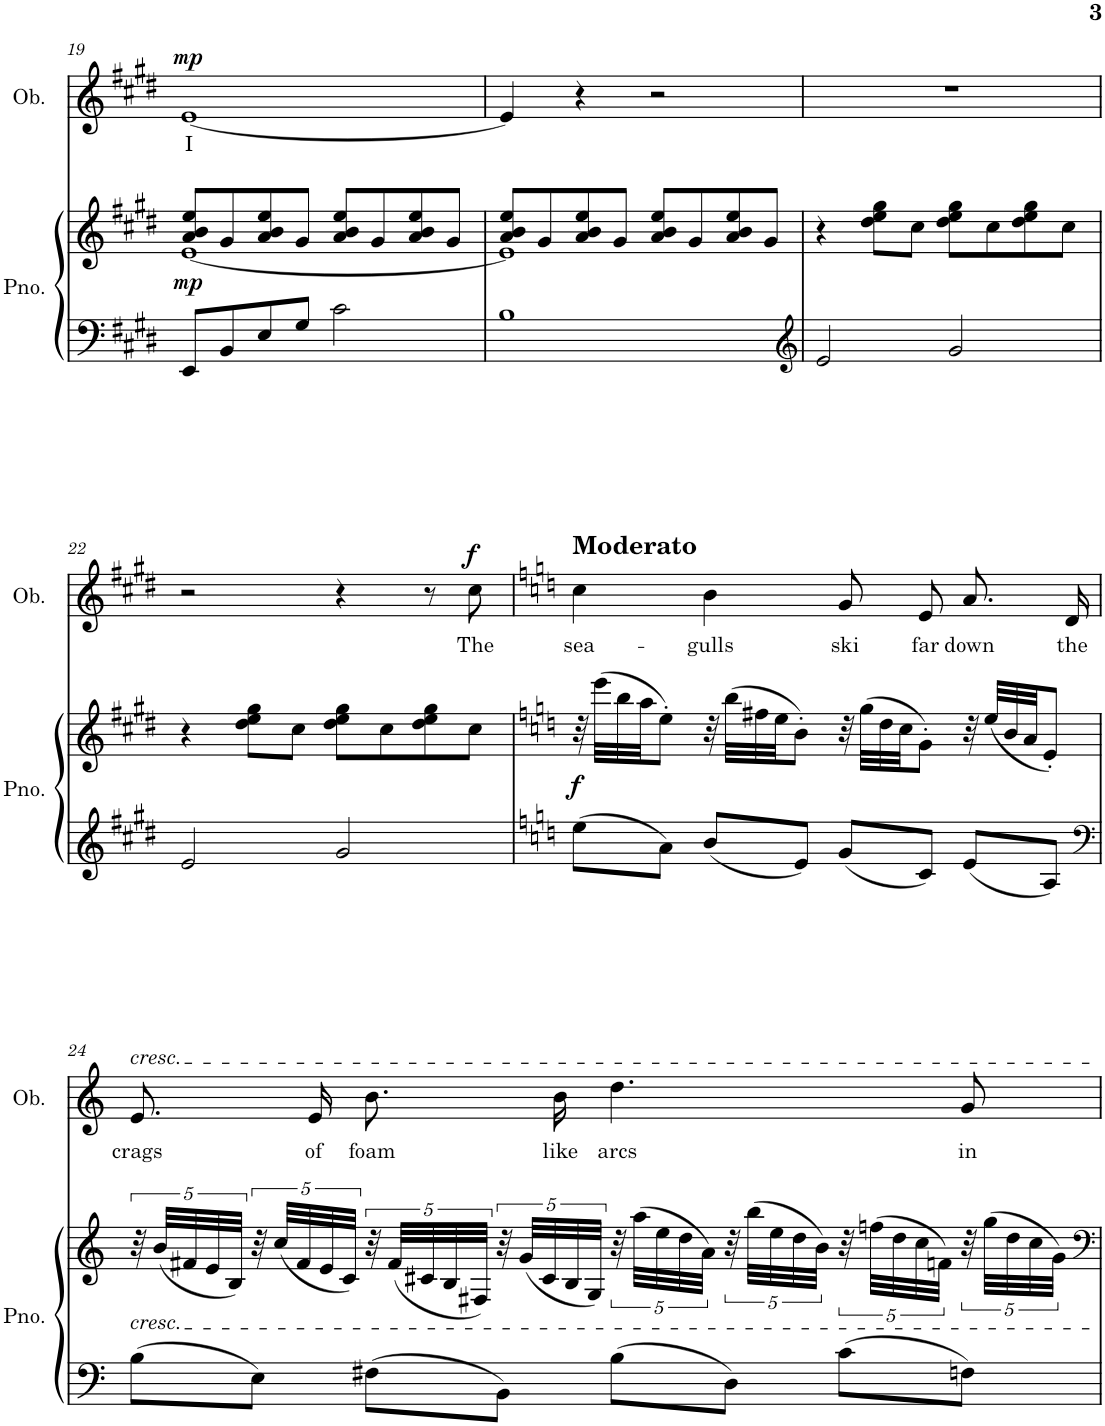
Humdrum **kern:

**kern	**kern	**dynam	**kern	**text	**dynam
*part2	*part2	*part2	*part1	*part1	*part1
*staff3	*staff2	*staff2/3	*staff1	*staff1	*staff1
*I"Piano	*	*	*I"Oboe	*	*
*I'Pno.	*	*	*I'Ob.	*	*
!!LO:PB:g=z
*clefF4	*clefG2	*	*clefG2	*	*
*k[f#c#g#d#]	*k[f#c#g#d#]	*	*k[f#c#g#d#]	*	*
*M4/4	*M4/4	*	*M4/4	*	*
=19	=19	=19	=19	=19	=19
*	*^	*	*	*	*
!	!	!	!LO:DY:b	!	!LO:LY:b	!LO:DY:a
8EE/L	8a/ 8b/ 8ee/L	[1e	mp	[1e	I	mp
8BB/	8g#/	.	.	.	.	.
8E/	8a/ 8b/ 8ee/	.	.	.	.	.
8G#/J	8g#/J	.	.	.	.	.
2c#\	8a/ 8b/ 8ee/L	.	.	.	.	.
.	8g#/	.	.	.	.	.
.	8a/ 8b/ 8ee/	.	.	.	.	.
.	8g#/J	.	.	.	.	.
=20	=20	=20	=20	=20	=20	=20
1B	8a/ 8b/ 8ee/L	1e]	.	4e/]	.	.
.	8g#/	.	.	.	.	.
.	8a/ 8b/ 8ee/	.	.	4r	.	.
.	8g#/J	.	.	.	.	.
.	8a/ 8b/ 8ee/L	.	.	2r	.	.
.	8g#/	.	.	.	.	.
.	8a/ 8b/ 8ee/	.	.	.	.	.
.	8g#/J	.	.	.	.	.
*	*v	*v	*	*	*	*
=21	=21	=21	=21	=21	=21
*clefG2	*	*	*	*	*
2e/	4r	.	1r	.	.
.	8dd#\ 8ee\ 8gg#\L	.	.	.	.
.	8cc#\J	.	.	.	.
2g#/	8dd#\ 8ee\ 8gg#\L	.	.	.	.
.	8cc#\	.	.	.	.
.	8dd#\ 8ee\ 8gg#\	.	.	.	.
.	8cc#\J	.	.	.	.
!!LO:LB:g=z
=22	=22	=22	=22	=22	=22
2e/	4r	.	2r	.	.
.	8dd#\ 8ee\ 8gg#\L	.	.	.	.
.	8cc#\J	.	.	.	.
2g#/	8dd#\ 8ee\ 8gg#\L	.	4r	.	.
.	8cc#\	.	.	.	.
.	8dd#\ 8ee\ 8gg#\	.	8r	.	.
!	!	!	!	!LO:LY:b	!LO:DY:a
.	8cc#\J	.	8cc#\	The	f
=23	=23	=23	=23	=23	=23
*k[]	*k[]	*	*k[]	*	*
!	!	!	!LO:TX:a:B:t=Moderato	!	!
!	!	!LO:DY:b	!	!LO:LY:b	!
8ee\L	32r	f	4cc\	sea-	.
.	(32eee\LLL	.	.	.	.
.	32bb\	.	.	.	.
.	32aa\JJ	.	.	.	.
8a\J	8ee'\J)	.	.	.	.
!	!	!	!	!LO:LY:b	!
8b/L	32r	.	4b\	-gulls	.
.	(32bb\LLL	.	.	.	.
.	32ff#X\	.	.	.	.
.	32ee\JJ	.	.	.	.
8e/J	8b'\J)	.	.	.	.
!	!	!	!	!LO:LY:b	!
8g/L	32r	.	8g/L	ski	.
.	(32gg\LLL	.	.	.	.
.	32dd\	.	.	.	.
.	32cc\JJ	.	.	.	.
!	!	!	!	!LO:LY:b	!
8c/J	8g'\J)	.	8e/J	far	.
!	!	!	!	!LO:LY:b	!
8e/L	32r	.	8.a/L	down	.
.	(32ee/LLL	.	.	.	.
.	32b/	.	.	.	.
.	32a/JJ	.	.	.	.
8A/J	8e'/J)	.	.	.	.
!	!	!	!	!LO:LY:b	!
.	.	.	16d/Jk	the	.
!!LO:LB:g=z
=24	=24	=24	=24	=24	=24
*clefF4	*	*	*	*	*
!	!	!	!LO:TX:a:i:t=cresc.	!	!
!	!LO:TX:b:i:t=cresc.	!	!	!	!
!	!	!	!	!LO:LY:b	!
8B\L	40r	.	8.e/L	crags	.
.	(40b/LLL	.	.	.	.
.	40f#X/	.	.	.	.
.	40e/	.	.	.	.
.	40B/JJJ)	.	.	.	.
8E\J	40r	.	.	.	.
.	(40cc/LLL	.	.	.	.
.	40f#/	.	.	.	.
!	!	!	!	!LO:LY:b	!
.	.	.	16e/Jk	of	.
.	40e/	.	.	.	.
.	40c/JJJ)	.	.	.	.
!	!	!	!	!LO:LY:b	!
8F#X\L	40r	.	8.b\L	foam	.
.	(40f#/LLL	.	.	.	.
.	40c#X/	.	.	.	.
.	40B/	.	.	.	.
.	40F#X/JJJ)	.	.	.	.
8BB\J	40r	.	.	.	.
.	(40g/LLL	.	.	.	.
.	40c#/	.	.	.	.
!	!	!	!	!LO:LY:b	!
.	.	.	16b\Jk	like	.
.	40B/	.	.	.	.
.	40G/JJJ)	.	.	.	.
!	!	!	!	!LO:LY:b	!
8B\L	40r	.	4.dd\	arcs	.
.	(40aa\LLL	.	.	.	.
.	40ee\	.	.	.	.
.	40dd\	.	.	.	.
.	40a\JJJ)	.	.	.	.
8D\J	40r	.	.	.	.
.	(40bb\LLL	.	.	.	.
.	40ee\	.	.	.	.
.	40dd\	.	.	.	.
.	40b\JJJ)	.	.	.	.
8c\L	40r	.	.	.	.
.	(40ffn\LLL	.	.	.	.
.	40dd\	.	.	.	.
.	40cc\	.	.	.	.
.	40fn\JJJ)	.	.	.	.
!	!	!	!	!LO:LY:b	!
8Fn\J	40r	.	8g/	in	.
.	(40gg\LLL	.	.	.	.
.	40dd\	.	.	.	.
.	40cc\	.	.	.	.
.	40g\JJJ)	.	.	.	.
=	=	=	=	=	=
*-	*-	*-	*-	*-	*-
